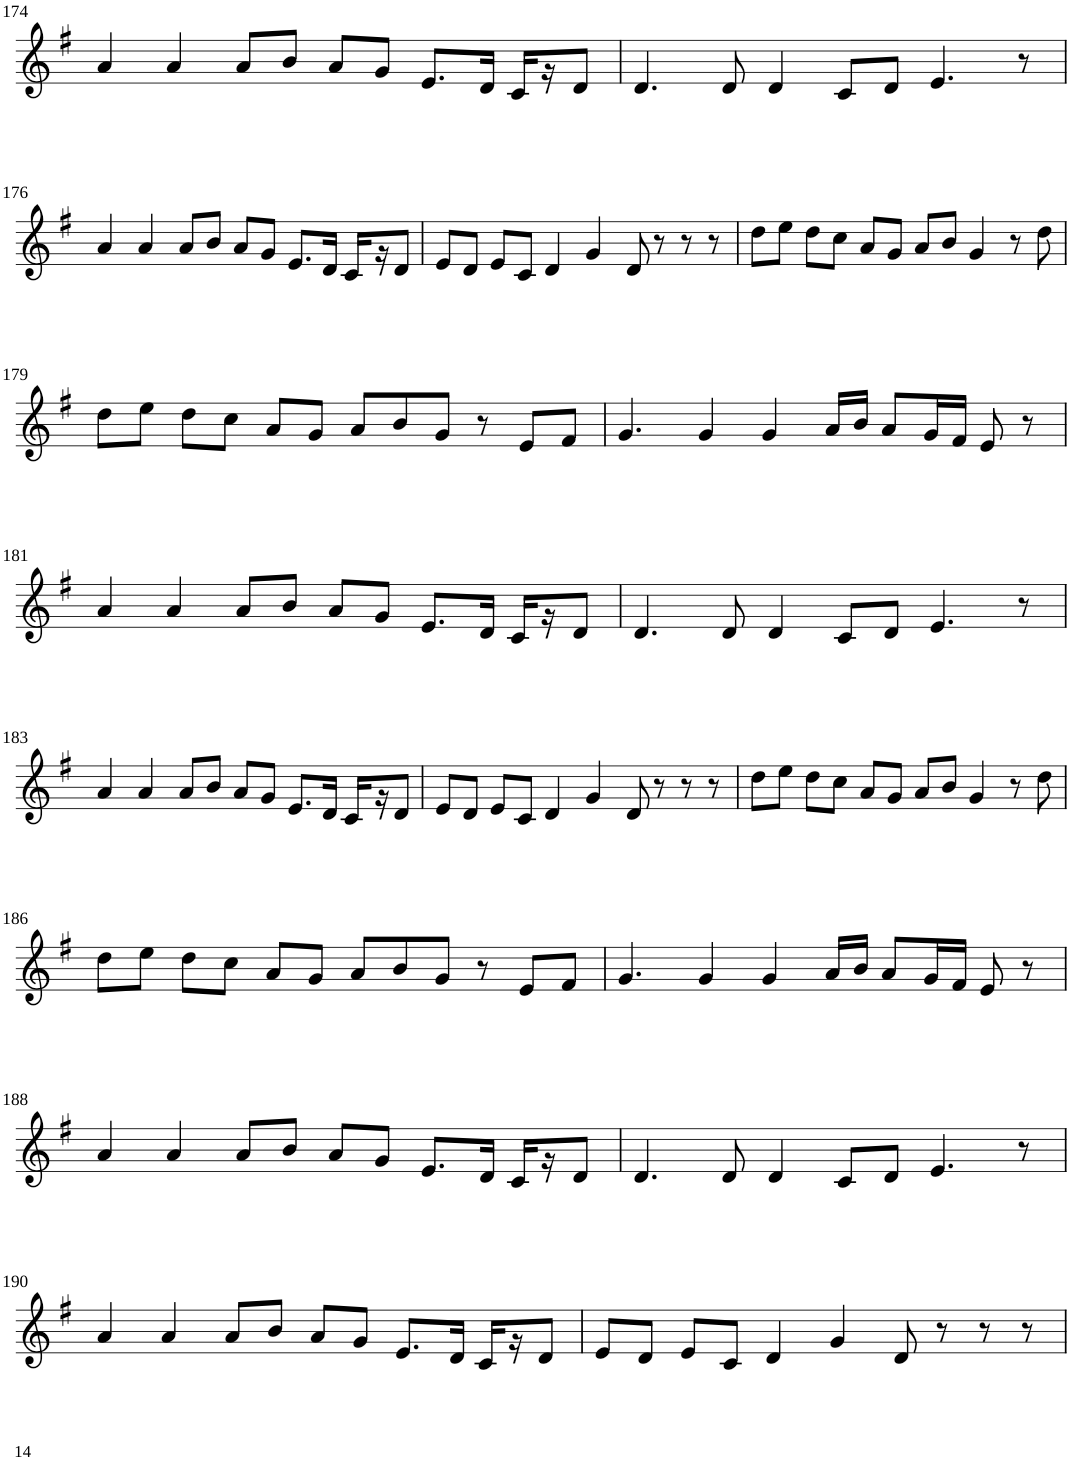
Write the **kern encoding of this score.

**kern
*part1
*staff1
*I"Violin
!!LO:PB:g=z
*clefG2
*k[f#]
*G:
*M6/4
=174
4a/
4a/
8a/L
8b/J
8a/L
8g/J
8.e/L
16d/Jk
16c/LL
16r
8d/J
=175
4.d/
8d/
4d/
8c/L
8d/J
4.e/
8r
!!LO:LB:g=z
=176
4a/
4a/
8a/L
8b/J
8a/L
8g/J
8.e/L
16d/Jk
16c/LL
16r
8d/J
=177
8e/L
8d/J
8e/L
8c/J
4d/
4g/
8d/
8r
8r
8r
=178
8dd\L
8ee\J
8dd\L
8cc\J
8a/L
8g/J
8a/L
8b/J
4g/
8r
8dd\
!!LO:LB:g=z
=179
8dd\L
8ee\J
8dd\L
8cc\J
8a/L
8g/J
8a/L
8b/
8g/J
8r
8e/L
8f#/J
=180
4.g/
4g/
4g/
16a/LL
16b/JJ
8a/L
16g/L
16f#/JJ
8e/
8r
!!LO:LB:g=z
=181
4a/
4a/
8a/L
8b/J
8a/L
8g/J
8.e/L
16d/Jk
16c/LL
16r
8d/J
=182
4.d/
8d/
4d/
8c/L
8d/J
4.e/
8r
!!LO:LB:g=z
=183
4a/
4a/
8a/L
8b/J
8a/L
8g/J
8.e/L
16d/Jk
16c/LL
16r
8d/J
=184
8e/L
8d/J
8e/L
8c/J
4d/
4g/
8d/
8r
8r
8r
=185
8dd\L
8ee\J
8dd\L
8cc\J
8a/L
8g/J
8a/L
8b/J
4g/
8r
8dd\
!!LO:LB:g=z
=186
8dd\L
8ee\J
8dd\L
8cc\J
8a/L
8g/J
8a/L
8b/
8g/J
8r
8e/L
8f#/J
=187
4.g/
4g/
4g/
16a/LL
16b/JJ
8a/L
16g/L
16f#/JJ
8e/
8r
!!LO:LB:g=z
=188
4a/
4a/
8a/L
8b/J
8a/L
8g/J
8.e/L
16d/Jk
16c/LL
16r
8d/J
=189
4.d/
8d/
4d/
8c/L
8d/J
4.e/
8r
!!LO:LB:g=z
=190
4a/
4a/
8a/L
8b/J
8a/L
8g/J
8.e/L
16d/Jk
16c/LL
16r
8d/J
=191
8e/L
8d/J
8e/L
8c/J
4d/
4g/
8d/
8r
8r
8r
=
*-
